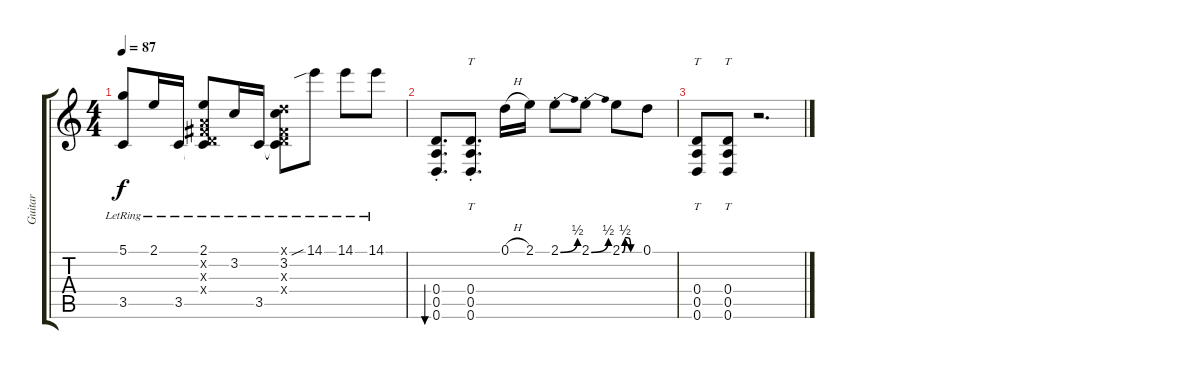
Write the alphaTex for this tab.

\track ("Guitar" "Guitar") {instrument acousticguitarsteel}
\staff {score tabs}
\tuning (D4 A3 Gb3 D3 A2 D2) {hide}
\ts (4 4)
\tempo 87
\clef g2
\ks c
(5.1{lr} 3.5{lr}).8{dy f} 2.1{lr}.16 3.5{lr}.16 (2.1{lr} 0.2{x} 0.3{x} 0.4{x} 3.5{t}).8 3.2{lr}.16 3.5{lr}.16 (0.1{x} 3.2{lr} 0.3{x} 0.4{x} 3.5{t}).8 14.1{sib lr}.8 14.1{lr}.8 14.1{lr}.8 |
(0.4{st} 0.5{st} 0.6{st}).8{d bu 240} (0.4{st} 0.5{st} 0.6{st}).8{tt d} 0.1{h}.16 2.1.16 2.1{be (bend 0 0 60 2) st}.8 2.1{be (bend 0 0 60 2) st}.8 2.1{be (custom 0 0 10 2 20 2 30 0 60 0)}.8 0.1.8 |
(0.4 0.5 0.6).8{tt} (0.4 0.5 0.6).8{tt} r.2{d}
